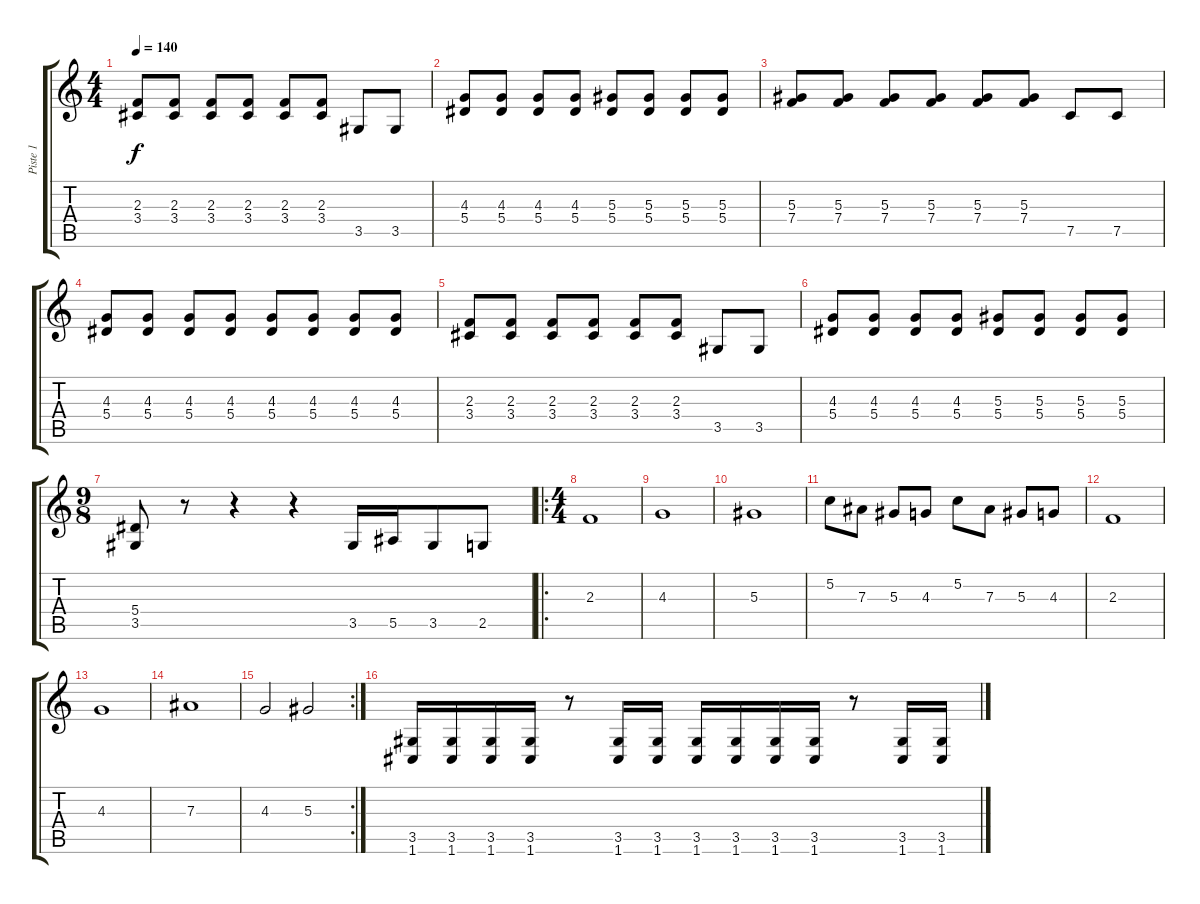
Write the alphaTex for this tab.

\track ("Piste 1" "Piste 1") {instrument distortionguitar}
\staff {score tabs}
\tuning (C4 G3 Eb3 Bb2 F2 C2) {hide}
\ts (4 4)
\tempo 140
\clef g2
\ks c
(2.3 3.4).8{dy f} (2.3 3.4).8 (2.3 3.4).8 (2.3 3.4).8 (2.3 3.4).8 (2.3 3.4).8 3.5.8 3.5.8 |
(4.3 5.4).8 (4.3 5.4).8 (4.3 5.4).8 (4.3 5.4).8 (5.3 5.4).8 (5.3 5.4).8 (5.3 5.4).8 (5.3 5.4).8 |
(5.3 7.4).8 (5.3 7.4).8 (5.3 7.4).8 (5.3 7.4).8 (5.3 7.4).8 (5.3 7.4).8 7.5.8 7.5.8 |
(4.3 5.4).8 (4.3 5.4).8 (4.3 5.4).8 (4.3 5.4).8 (4.3 5.4).8 (4.3 5.4).8 (4.3 5.4).8 (4.3 5.4).8 |
(2.3 3.4).8 (2.3 3.4).8 (2.3 3.4).8 (2.3 3.4).8 (2.3 3.4).8 (2.3 3.4).8 3.5.8 3.5.8 |
(4.3 5.4).8 (4.3 5.4).8 (4.3 5.4).8 (4.3 5.4).8 (5.3 5.4).8 (5.3 5.4).8 (5.3 5.4).8 (5.3 5.4).8 |
\ts (9 8)
(5.4 3.5).8 r.8 r.4 r.4 3.5.16 5.5.16 3.5.8 2.5.8 |
\ro
\ts (4 4)
2.3.1 |
4.3.1 |
5.3.1 |
5.2.8 7.3.8 5.3.8 4.3.8 5.2.8 7.3.8 5.3.8 4.3.8 |
2.3.1 |
4.3.1 |
7.3.1 |
\rc 2
4.3.2 5.3.2 |
(3.5 1.6).16{volume 15} (3.5 1.6).16 (3.5 1.6).16 (3.5 1.6).16 r.8 (3.5 1.6).16 (3.5 1.6).16 (3.5 1.6).16 (3.5 1.6).16 (3.5 1.6).16 (3.5 1.6).16 r.8 (3.5 1.6).16 (3.5 1.6).16
